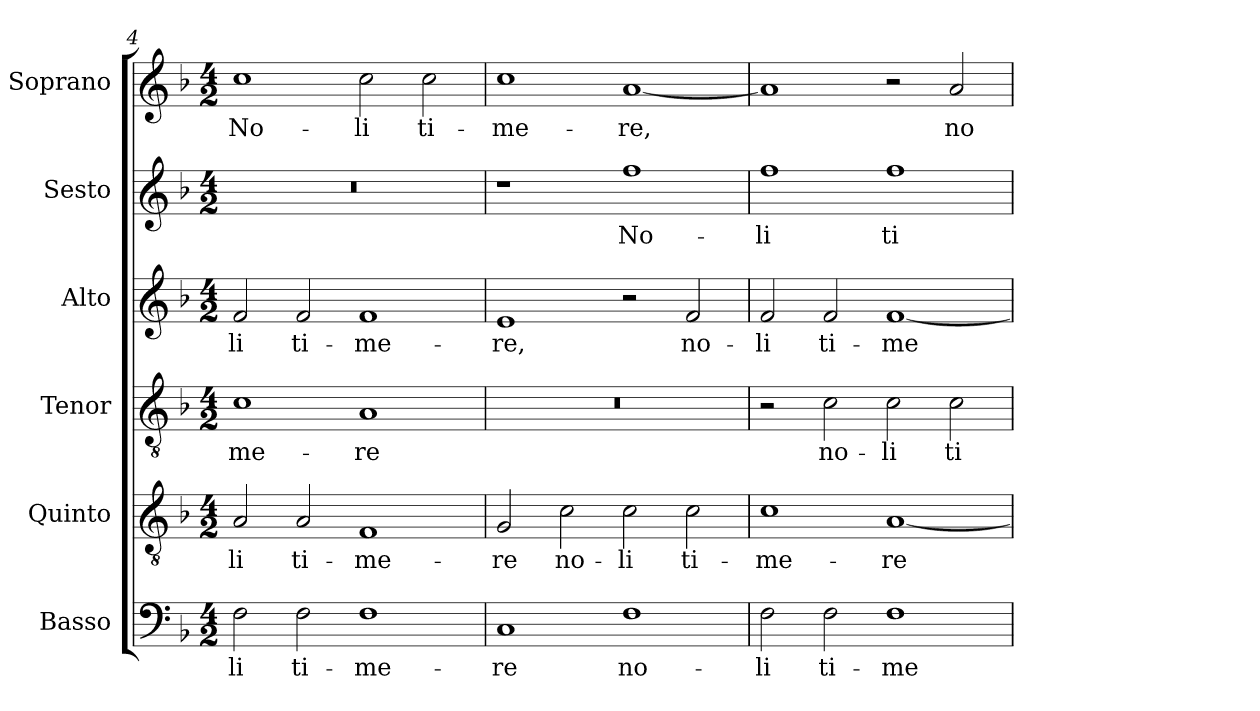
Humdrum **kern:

**kern	**text	**kern	**text	**kern	**text	**kern	**text	**kern	**text	**kern	**text
*part6	*part6	*part5	*part5	*part4	*part4	*part3	*part3	*part2	*part2	*part1	*part1
*staff6	*staff6	*staff5	*staff5	*staff4	*staff4	*staff3	*staff3	*staff2	*staff2	*staff1	*staff1
*I"Basso	*	*I"Quinto	*	*I"Tenor	*	*I"Alto	*	*I"Sesto	*	*I"Soprano	*
*I'B.	*	*I'Q.	*	*I'T.	*	*I'A.	*	*I'Ss.	*	*I'S.	*
*clefF4	*	*clefGv2	*	*clefGv2	*	*clefG2	*	*clefG2	*	*clefG2	*
*	*	*ITrd7c12	*	*ITrd7c12	*	*	*	*	*	*	*
*k[b-]	*	*k[b-]	*	*k[b-]	*	*k[b-]	*	*k[b-]	*	*k[b-]	*
*F:	*	*F:	*	*F:	*	*F:	*	*F:	*	*F:	*
*M4/2	*	*M4/2	*	*M4/2	*	*M4/2	*	*M4/2	*	*M4/2	*
=4	=4	=4	=4	=4	=4	=4	=4	=4	=4	=4	=4
!	!LO:LY:b:color=#000000	!	!	!	!	!	!	!	!	!	!
!	!	!	!LO:LY:b:color=#000000	!	!	!	!	!	!	!	!
!	!	!	!	!	!LO:LY:b:color=#000000	!	!	!	!	!	!
!	!	!	!	!	!	!	!LO:LY:b:color=#000000	!LO:N:vis=1	!	!	!
!	!	!	!	!	!	!	!	!	!	!	!LO:LY:b:color=#000000
2Fi\	-li	2AAi/	-li	1Ci	-me-	2fi/	-li	0r	.	1cci	No-
!	!LO:LY:b:color=#000000	!	!	!	!	!	!	!	!	!	!
!	!	!	!LO:LY:b:color=#000000	!	!	!	!	!	!	!	!
!	!	!	!	!	!	!	!LO:LY:b:color=#000000	!	!	!	!
2Fi\	ti-	2AAi/	ti-	.	.	2fi/	ti-	.	.	.	.
!	!LO:LY:b:color=#000000	!	!	!	!	!	!	!	!	!	!
!	!	!	!LO:LY:b:color=#000000	!	!	!	!	!	!	!	!
!	!	!	!	!	!LO:LY:b:color=#000000	!	!	!	!	!	!
!	!	!	!	!	!	!	!LO:LY:b:color=#000000	!	!	!	!
!	!	!	!	!	!	!	!	!	!	!	!LO:LY:b:color=#000000
1Fi	-me-	1FFi	-me-	1AAi	-re	1fi	-me-	.	.	2cci\	-li
!	!	!	!	!	!	!	!	!	!	!	!LO:LY:b:color=#000000
.	.	.	.	.	.	.	.	.	.	2cci\	ti-
=5	=5	=5	=5	=5	=5	=5	=5	=5	=5	=5	=5
!	!LO:LY:b:color=#000000	!	!	!	!	!	!	!	!	!	!
!	!	!	!LO:LY:b:color=#000000	!LO:N:vis=1	!	!	!	!	!	!	!
!	!	!	!	!	!	!	!LO:LY:b:color=#000000	!	!	!	!
!	!	!	!	!	!	!	!	!	!	!	!LO:LY:b:color=#000000
1Ci	-re	2GGi/	-re	0r	.	1ei	-re,	1r	.	1cci	-me-
!	!	!	!LO:LY:b:color=#000000	!	!	!	!	!	!	!	!
.	.	2Ci\	no-	.	.	.	.	.	.	.	.
!	!LO:LY:b:color=#000000	!	!	!	!	!	!	!	!	!	!
!	!	!	!LO:LY:b:color=#000000	!	!	!	!	!	!	!	!
!	!	!	!	!	!	!	!	!	!LO:LY:b:color=#000000	!	!
!	!	!	!	!	!	!	!	!	!	!	!LO:LY:b:color=#000000
1Fi	no-	2Ci\	-li	.	.	2r	.	1ffi	No-	[1ai	-re,
!	!	!	!LO:LY:b:color=#000000	!	!	!	!	!	!	!	!
!	!	!	!	!	!	!	!LO:LY:b:color=#000000	!	!	!	!
.	.	2Ci\	ti-	.	.	2fi/	no-	.	.	.	.
=6	=6	=6	=6	=6	=6	=6	=6	=6	=6	=6	=6
!	!LO:LY:b:color=#000000	!	!	!	!	!	!	!	!	!	!
!	!	!	!LO:LY:b:color=#000000	!	!	!	!	!	!	!	!
!	!	!	!	!	!	!	!LO:LY:b:color=#000000	!	!	!	!
!	!	!	!	!	!	!	!	!	!LO:LY:b:color=#000000	!	!
2Fi\	-li	1Ci	-me-	2r	.	2fi/	-li	1ffi	-li	1ai]	.
!	!LO:LY:b:color=#000000	!	!	!	!	!	!	!	!	!	!
!	!	!	!	!	!LO:LY:b:color=#000000	!	!	!	!	!	!
!	!	!	!	!	!	!	!LO:LY:b:color=#000000	!	!	!	!
2Fi\	ti-	.	.	2Ci\	no-	2fi/	ti-	.	.	.	.
!	!LO:LY:b:color=#000000	!	!	!	!	!	!	!	!	!	!
!	!	!	!LO:LY:b:color=#000000	!	!	!	!	!	!	!	!
!	!	!	!	!	!LO:LY:b:color=#000000	!	!	!	!	!	!
!	!	!	!	!	!	!	!LO:LY:b:color=#000000	!	!	!	!
!	!	!	!	!	!	!	!	!	!LO:LY:b:color=#000000	!	!
1Fi	-me-	[1AAi	-re	2Ci\	-li	[1fi	-me-	1ffi	ti-	2r	.
!	!	!	!	!	!LO:LY:b:color=#000000	!	!	!	!	!	!
!	!	!	!	!	!	!	!	!	!	!	!LO:LY:b:color=#000000
.	.	.	.	2Ci\	ti-	.	.	.	.	2ai/	no-
=	=	=	=	=	=	=	=	=	=	=	=
*-	*-	*-	*-	*-	*-	*-	*-	*-	*-	*-	*-
